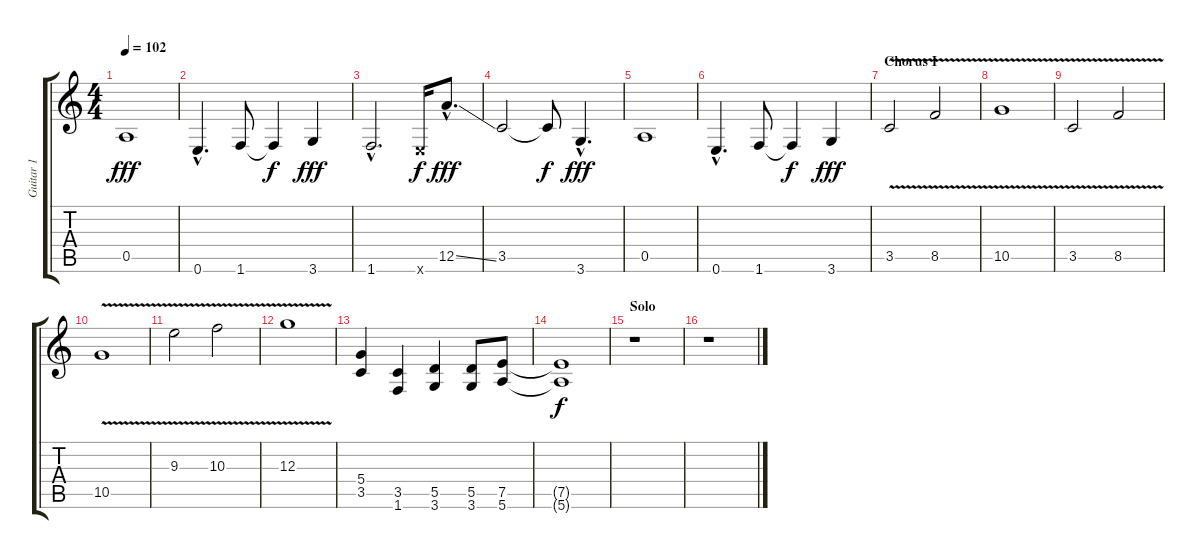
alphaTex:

\track ("Guitar 1" "Guitar 1") {instrument distortionguitar}
\staff {score tabs}
\tuning (E4 B3 G3 D3 A2 E2) {hide}
\ts (4 4)
\tempo 102
\clef g2
\ks c
0.5.1{dy fff} |
0.6{hac}.4{d} 1.6.8 1.6{t}.4{dy f} 3.6.4{dy fff} |
1.6{hac}.2{d} 0.6{x}.16{dy f} 12.5{ss hac}.8{d dy fff} |
3.5.2 3.5{t}.8{dy f} 3.6{hac}.4{d dy fff} |
0.5.1 |
0.6{hac}.4{d} 1.6.8 1.6{t}.4{dy f} 3.6.4{dy fff} |
\section ("" "Chorus I")
3.5{v}.2 8.5{v}.2 |
10.5{v}.1 |
3.5{v}.2 8.5{v}.2 |
10.5{v}.1 |
9.3{v}.2 10.3{v}.2 |
12.3{v}.1 |
(5.4 3.5).4 (3.5 1.6).4 (5.5 3.6).4 (5.5 3.6).8 (7.5 5.6).8 |
(7.5{t} 5.6{t}).1{dy f} |
\section ("" "Solo")
r.1 |
r.1
